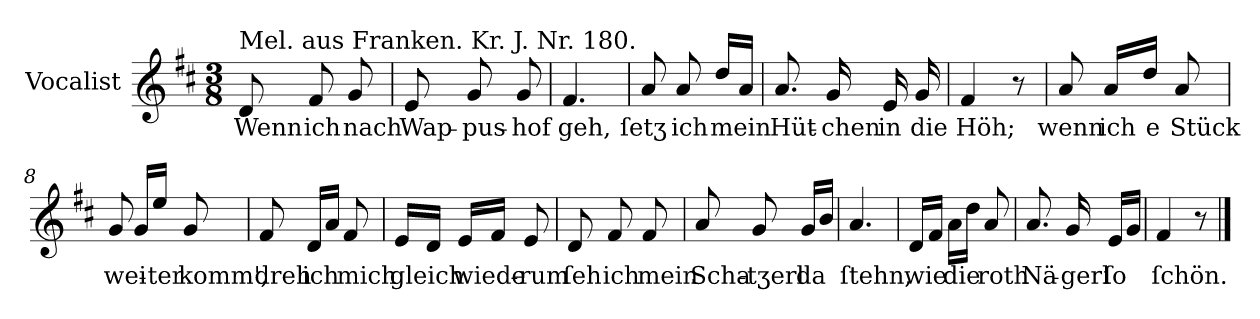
**kern	**text
*part1	*part1
*staff1	*staff1
*I"Vocalist	*
*k[f#c#]	*
*D:	*
*M3/8	*
=1	=1
!LO:TX:a:t=Mel. aus Franken. Kr. J. Nr. 180.	!
8d	Wenn
8f#	ich
8g	nach
=2	=2
8e	Wap-
8g	-pus-
8g	-hof
=3	=3
4.f#	geh,
=4	=4
8a	ſetʒ
8a	ich
16dd/LL	mein
16aJJ	.
=5	=5
8.a	Hüt-
16g	-chen
16e	in
16g	die
=6	=6
4f#	Höh;
8r	.
=7	=7
8a	wenn
16a/LL	ich
16ddJJ	e
8a	Stück
=8	=8
8g	wei-
16g/LL	.
16eeJJ	-ter
8g	komm',
=9	=9
8f#	dreh
16d/LL	ich
16aJJ	.
8f#	mich
=10	=10
16eLL	gleich
16dJJ	.
16eLL	wiede-
16f#JJ	.
8e	-rum
=11	=11
8d	ſeh
8f#	ich
8f#	mein
=12	=12
8a	Scha-
8g	-tʒerl
16gLL	da
16bJJ	.
=13	=13
4.a	ſtehn,
=14	=14
16dLL	wie
16f#JJ	.
16aLL	die
16ddJJ	.
8a	roth
=15	=15
8.a	Nä-
16g	-gerl
16eLL	ſo
16gJJ	.
=16	=16
4f#	ſchön.
8r	.
==	==
*-	*-
